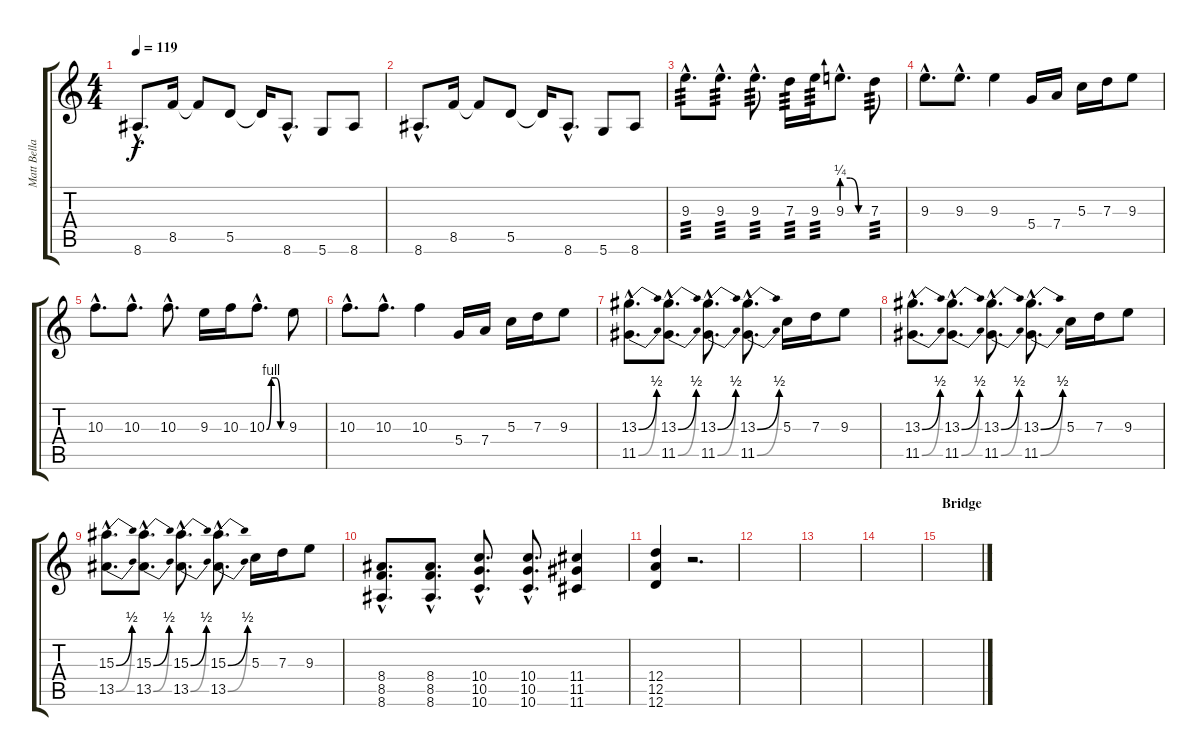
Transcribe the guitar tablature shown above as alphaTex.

\track ("Matt Bellamy Guitar" "Matt Bella") {instrument distortionguitar}
\staff {score tabs}
\tuning (E4 B3 G3 D3 A2 D2) {hide}
\ts (4 4)
\tempo 119
\clef g2
\ks c
8.6{hac}.8{d dy f} 8.5.16 8.5{t}.8 5.5.8 5.5{t}.16 8.6{hac}.8{d} 5.6.8 8.6.8 |
8.6{hac}.8{d} 8.5.16 8.5{t}.8 5.5.8 5.5{t}.16 8.6{hac}.8{d} 5.6.8 8.6.8 |
9.3{hac}.8{d tp 3} 9.3{hac}.8{d tp 3} 9.3{hac}.8{d tp 3} 7.3.16{tp 3} 9.3.16{tp 3} 9.3{be (custom 0 1 20 1 40 0 60 0) hac}.8{d} 7.3.8{tp 3} |
9.3{hac}.8{d} 9.3{hac}.8{d} 9.3.4 5.4.16 7.4.16 5.3.16 7.3.16 9.3.8 |
10.3{hac}.8{d} 10.3{hac}.8{d} 10.3{hac}.8{d} 9.3.16 10.3.16 10.3{be (custom 0 0 15 4 30 4 45 0 60 0) hac}.8{d} 9.3.8 |
10.3{hac}.8{d} 10.3{hac}.8{d} 10.3.4 5.4.16 7.4.16 5.3.16 7.3.16 9.3.8 |
(13.3{be (bend 0 0 60 2) hac} 11.5{be (bend 0 0 60 2) hac}).8{d} (13.3{be (bend 0 0 60 2) hac} 11.5{be (bend 0 0 60 2) hac}).8{d} (13.3{be (bend 0 0 60 2) hac} 11.5{be (bend 0 0 60 2) hac}).8{d} (13.3{be (bend 0 0 60 2) hac} 11.5{be (bend 0 0 60 2) hac}).8{d} 5.3.16 7.3.16 9.3.8 |
(13.3{be (bend 0 0 60 2) hac} 11.5{be (bend 0 0 60 2) hac}).8{d} (13.3{be (bend 0 0 60 2) hac} 11.5{be (bend 0 0 60 2) hac}).8{d} (13.3{be (bend 0 0 60 2) hac} 11.5{be (bend 0 0 60 2) hac}).8{d} (13.3{be (bend 0 0 60 2) hac} 11.5{be (bend 0 0 60 2) hac}).8{d} 5.3.16 7.3.16 9.3.8 |
(15.3{be (bend 0 0 60 2) hac} 13.5{be (bend 0 0 60 2) hac}).8{d} (15.3{be (bend 0 0 60 2) hac} 13.5{be (bend 0 0 60 2) hac}).8{d} (15.3{be (bend 0 0 60 2) hac} 13.5{be (bend 0 0 60 2) hac}).8{d} (15.3{be (bend 0 0 60 2) hac} 13.5{be (bend 0 0 60 2) hac}).8{d} 5.3.16 7.3.16 9.3.8 |
(8.4{hac} 8.5{hac} 8.6{hac}).8{d} (8.4{hac} 8.5{hac} 8.6{hac}).8{d} (10.4{hac} 10.5{hac} 10.6{hac}).8{d} (10.4{hac} 10.5{hac} 10.6{hac}).8{d} (11.4 11.5 11.6).4 |
(12.4 12.5 12.6).4 r.2{d} |
|
|
|
\section ("" "Bridge")
